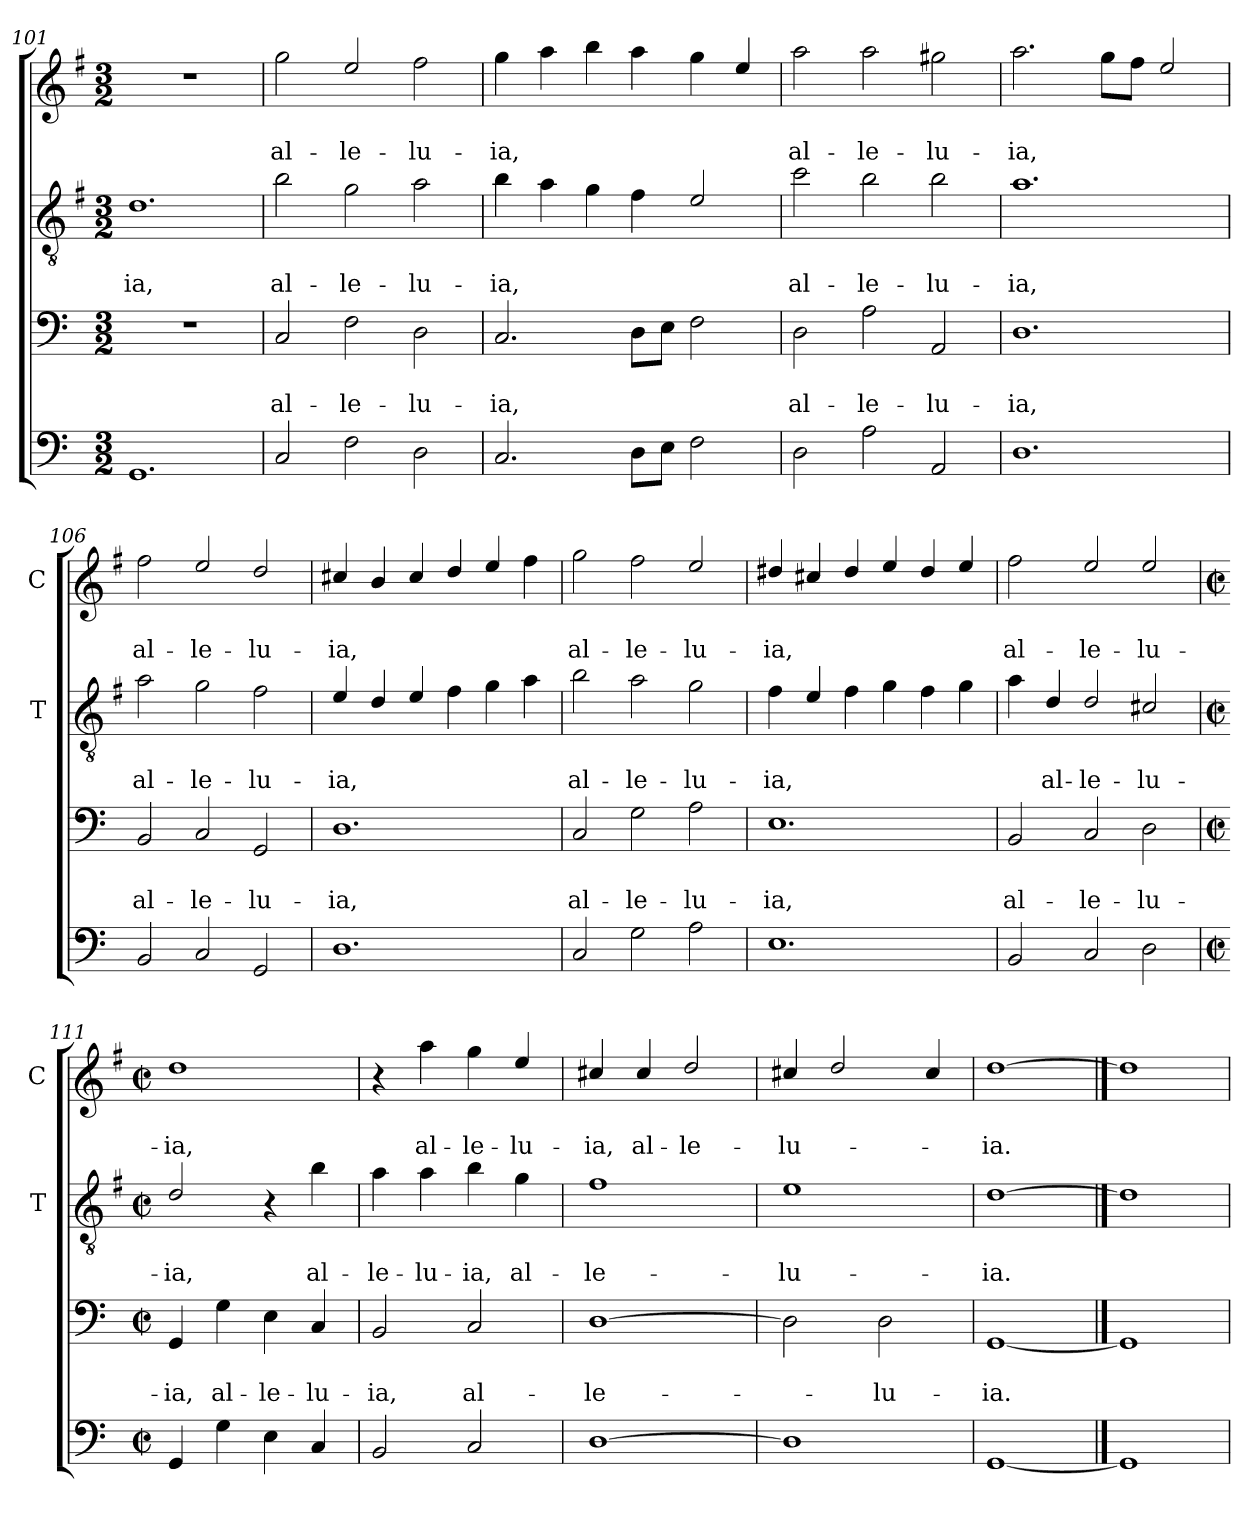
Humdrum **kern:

**kern	**kern	**text	**text	**kern	**text	**text	**kern	**text	**text
*part4	*part3	*part3	*part3	*part2	*part2	*part2	*part1	*part1	*part1
*staff4	*staff3	*staff3	*staff3	*staff2	*staff2	*staff2	*staff1	*staff1	*staff1
*	*	*	*	*I'T	*	*	*I'C	*	*
*clefF4	*clefF4	*	*	*clefGv2	*	*	*clefG2	*	*
*	*	*	*	*ITrd4c7	*	*	*ITrd4c7	*	*
*k[]	*k[]	*	*	*k[]	*	*	*k[]	*	*
*C:	*C:	*	*	*C:	*	*	*C:	*	*
*M3/2	*M3/2	*	*	*M3/2	*	*	*M3/2	*	*
=101	=101	=101	=101	=101	=101	=101	=101	=101	=101
!	!	!	!	!	!	!LO:LY:b	!	!	!
1.GG	1.r	.	.	1.G	.	-ia,	1.r	.	.
=102	=102	=102	=102	=102	=102	=102	=102	=102	=102
!	!	!	!LO:LY:b	!	!	!LO:LY:b	!	!	!LO:LY:b
2C/	2C/	.	al-	2e\	.	al-	2cc\	.	al-
!	!	!	!LO:LY:b	!	!	!LO:LY:b	!	!	!LO:LY:b
2F\	2F\	.	-le-	2c\	.	-le-	2a/	.	-le-
!	!	!	!LO:LY:b	!	!	!LO:LY:b	!	!	!LO:LY:b
2D\	2D\	.	-lu-	2d\	.	-lu-	2b\	.	-lu-
=103	=103	=103	=103	=103	=103	=103	=103	=103	=103
!	!	!	!LO:LY:b	!	!	!LO:LY:b	!	!	!LO:LY:b
2.C/	2.C/	.	-ia,	4e\	.	-ia,	4cc\	.	-ia,
.	.	.	.	4d\	.	.	4dd\	.	.
.	.	.	.	4c\	.	.	4ee\	.	.
8D\L	8D\L	.	.	4B\	.	.	4dd\	.	.
8E\J	8E\J	.	.	.	.	.	.	.	.
2F\	2F\	.	.	2A/	.	.	4cc\	.	.
.	.	.	.	.	.	.	4a/	.	.
=104	=104	=104	=104	=104	=104	=104	=104	=104	=104
!	!	!	!LO:LY:b	!	!	!LO:LY:b	!	!	!LO:LY:b
2D\	2D\	.	al-	2f\	.	al-	2dd\	.	al-
!	!	!	!LO:LY:b	!	!	!LO:LY:b	!	!	!LO:LY:b
2A\	2A\	.	-le-	2e\	.	-le-	2dd\	.	-le-
!	!	!	!LO:LY:b	!	!	!LO:LY:b	!	!	!LO:LY:b
2AA/	2AA/	.	-lu-	2e\	.	-lu-	2cc#X\	.	-lu-
!!LO:LB:g=z
=105	=105	=105	=105	=105	=105	=105	=105	=105	=105
!	!	!	!LO:LY:b	!	!	!LO:LY:b	!	!	!LO:LY:b
1.D	1.D	.	-ia,	1.d	.	-ia,	2.dd\	.	-ia,
.	.	.	.	.	.	.	8cc\L	.	.
.	.	.	.	.	.	.	8b\J	.	.
.	.	.	.	.	.	.	2a/	.	.
=106	=106	=106	=106	=106	=106	=106	=106	=106	=106
!	!	!	!LO:LY:b	!	!	!LO:LY:b	!	!	!LO:LY:b
2BB/	2BB/	.	al-	2d\	.	al-	2b\	.	al-
!	!	!	!LO:LY:b	!	!	!LO:LY:b	!	!	!LO:LY:b
2C/	2C/	.	-le-	2c\	.	-le-	2a/	.	-le-
!	!	!	!LO:LY:b	!	!	!LO:LY:b	!	!	!LO:LY:b
2GG/	2GG/	.	-lu-	2B\	.	-lu-	2g/	.	-lu-
=107	=107	=107	=107	=107	=107	=107	=107	=107	=107
!	!	!	!LO:LY:b	!	!	!LO:LY:b	!	!	!LO:LY:b
1.D	1.D	.	-ia,	4A/	.	-ia,	4f#X/	.	-ia,
.	.	.	.	4G/	.	.	4e/	.	.
.	.	.	.	4A/	.	.	4f#/	.	.
.	.	.	.	4B\	.	.	4g/	.	.
.	.	.	.	4c\	.	.	4a/	.	.
.	.	.	.	4d\	.	.	4b\	.	.
=108	=108	=108	=108	=108	=108	=108	=108	=108	=108
!	!	!	!LO:LY:b	!	!	!LO:LY:b	!	!	!LO:LY:b
2C/	2C/	.	al-	2e\	.	al-	2cc\	.	al-
!	!	!	!LO:LY:b	!	!	!LO:LY:b	!	!	!LO:LY:b
2G\	2G\	.	-le-	2d\	.	-le-	2b\	.	-le-
!	!	!	!LO:LY:b	!	!	!LO:LY:b	!	!	!LO:LY:b
2A\	2A\	.	-lu-	2c\	.	-lu-	2a/	.	-lu-
=109	=109	=109	=109	=109	=109	=109	=109	=109	=109
!	!	!	!LO:LY:b	!	!	!LO:LY:b	!	!	!LO:LY:b
1.E	1.E	.	-ia,	4B\	.	-ia,	4g#X/	.	-ia,
.	.	.	.	4A/	.	.	4f#X/	.	.
.	.	.	.	4B\	.	.	4g#/	.	.
.	.	.	.	4c\	.	.	4a/	.	.
.	.	.	.	4B\	.	.	4g#/	.	.
.	.	.	.	4c\	.	.	4a/	.	.
!!LO:LB:g=z
=110	=110	=110	=110	=110	=110	=110	=110	=110	=110
!	!	!	!LO:LY:b	!	!	!	!	!	!LO:LY:b
2BB/	2BB/	.	al-	4d\	.	.	2b\	.	al-
!	!	!	!	!	!	!LO:LY:b	!	!	!
.	.	.	.	4G/	.	al-	.	.	.
!	!	!	!LO:LY:b	!	!	!LO:LY:b	!	!	!LO:LY:b
2C/	2C/	.	-le-	2G/	.	-le-	2a/	.	-le-
!	!	!	!LO:LY:b	!	!	!LO:LY:b	!	!	!LO:LY:b
2D\	2D\	.	-lu-	2F#X/	.	-lu-	2a/	.	-lu-
=111	=111	=111	=111	=111	=111	=111	=111	=111	=111
*M2/2	*M2/2	*	*	*M2/2	*	*	*M2/2	*	*
*met(c|)	*met(c|)	*	*	*met(c|)	*	*	*met(c|)	*	*
!	!	!	!LO:LY:b	!	!	!LO:LY:b	!	!	!LO:LY:b
4GG/	4GG/	.	-ia,	2G/	.	-ia,	1g	.	-ia,
!	!	!	!LO:LY:b	!	!	!	!	!	!
4G\	4G\	.	al-	.	.	.	.	.	.
!	!	!	!LO:LY:b	!	!	!	!	!	!
4E\	4E\	.	-le-	4r	.	.	.	.	.
!	!	!	!LO:LY:b	!	!	!LO:LY:b	!	!	!
4C/	4C/	.	-lu-	4e\	.	al-	.	.	.
=112	=112	=112	=112	=112	=112	=112	=112	=112	=112
!	!	!	!LO:LY:b	!	!	!LO:LY:b	!	!	!
2BB/	2BB/	.	-ia,	4d\	.	-le-	4r	.	.
!	!	!	!	!	!	!LO:LY:b	!	!	!LO:LY:b
.	.	.	.	4d\	.	-lu-	4dd\	.	al-
!	!	!	!LO:LY:b	!	!	!LO:LY:b	!	!	!LO:LY:b
2C/	2C/	.	al-	4e\	.	-ia,	4cc\	.	-le-
!	!	!	!	!	!	!LO:LY:b	!	!	!LO:LY:b
.	.	.	.	4c\	.	al-	4a/	.	-lu-
=113	=113	=113	=113	=113	=113	=113	=113	=113	=113
!	!	!	!LO:LY:b	!	!	!LO:LY:b	!	!	!LO:LY:b
[1D	[1D	.	-le-	1B	.	-le-	4f#X/	.	-ia,
!	!	!	!	!	!	!	!	!	!LO:LY:b
.	.	.	.	.	.	.	4f#/	.	al-
!	!	!	!	!	!	!	!	!	!LO:LY:b
.	.	.	.	.	.	.	2g/	.	-le-
=114	=114	=114	=114	=114	=114	=114	=114	=114	=114
!	!	!	!	!	!	!LO:LY:b	!	!	!LO:LY:b
1D]	2D\]	.	.	1A	.	-lu-	4f#X/	.	-lu-
.	.	.	.	.	.	.	2g/	.	.
!	!	!	!LO:LY:b	!	!	!	!	!	!
.	2D\	.	-lu-	.	.	.	.	.	.
.	.	.	.	.	.	.	4f#/	.	.
=115	=115	=115	=115	=115	=115	=115	=115	=115	=115
!	!	!	!LO:LY:b	!	!	!LO:LY:b	!	!	!LO:LY:b
[1GG	[1GG	.	-ia.	[1G	.	-ia.	[1g	.	-ia.
==116	==116	==116	==116	==116	==116	==116	==116	==116	==116
1GG]	1GG]	.	.	1G]	.	.	1g]	.	.
=	=	=	=	=	=	=	=	=	=
*-	*-	*-	*-	*-	*-	*-	*-	*-	*-
